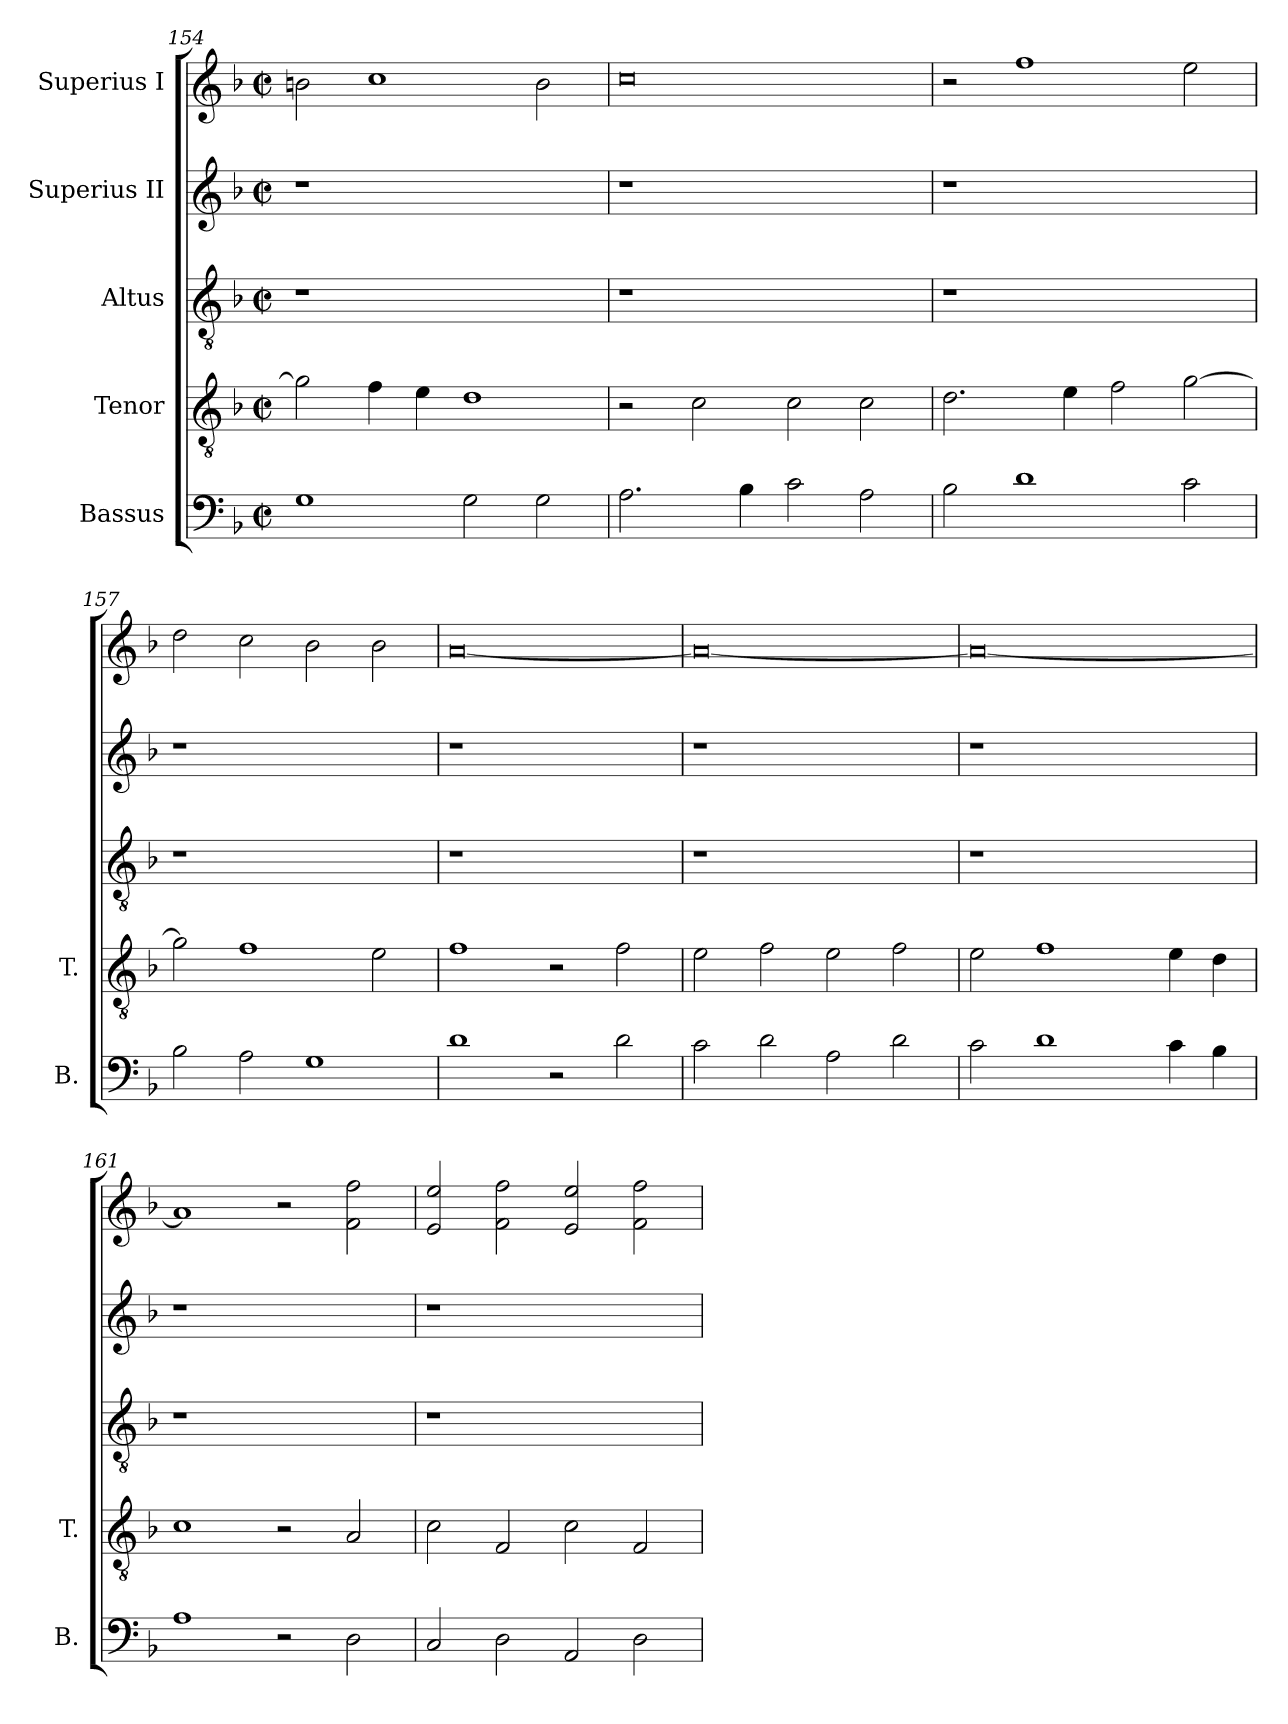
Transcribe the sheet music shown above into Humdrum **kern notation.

**kern	**kern	**kern	**kern	**kern
*part5	*part4	*part3	*part2	*part1
*staff5	*staff4	*staff3	*staff2	*staff1
*I"Bassus	*I"Tenor	*I"Altus	*I"Superius II	*I"Superius I
*I'B.	*I'T.	*	*	*
*clefF4	*clefGv2	*clefGv2	*clefG2	*clefG2
*	*ITrd7c12	*ITrd7c12	*	*
*k[b-]	*k[b-]	*k[b-]	*k[b-]	*k[b-]
*F:	*F:	*F:	*F:	*F:
*M2/2	*M2/2	*M2/2	*M2/2	*M2/2
*met(c|)	*met(c|)	*met(c|)	*met(c|)	*met(c|)
=154	=154	=154	=154	=154
!	!	!LO:N:vis=1	!LO:N:vis=1	!
1Gi	2Gi\]	1r	1r	2bni\
.	4Fi\	.	.	1cci
.	4Ei\	.	.	.
2Gi\	1Di	1ryy	1ryy	.
2Gi\	.	.	.	2bi\
=155	=155	=155	=155	=155
!	!	!LO:N:vis=1	!LO:N:vis=1	!
2.Ai\	2r	1r	1r	0cci
.	2Ci\	.	.	.
4B-i\	.	.	.	.
2ci\	2Ci\	1ryy	1ryy	.
2Ai\	2Ci\	.	.	.
!!LO:PB:g=z
=156	=156	=156	=156	=156
!	!	!LO:N:vis=1	!LO:N:vis=1	!
2B-i\	2.Di\	1r	1r	2r
1di	.	.	.	1ffi
.	4Ei\	.	.	.
.	2Fi\	1ryy	1ryy	.
2ci\	[>2Gi\	.	.	2eei\
=157	=157	=157	=157	=157
!	!	!LO:N:vis=1	!LO:N:vis=1	!
2B-i\	2Gi\]	1r	1r	2ddi\
2Ai\	1Fi	.	.	2cci\
1Gi	.	1ryy	1ryy	2b-i\
.	2Ei\	.	.	2b-i\
=158	=158	=158	=158	=158
!	!	!LO:N:vis=1	!LO:N:vis=1	!
1di	1Fi	1r	1r	[<0ai
2r	2r	1ryy	1ryy	.
2di\	2Fi\	.	.	.
=159	=159	=159	=159	=159
!	!	!LO:N:vis=1	!LO:N:vis=1	!
2ci\	2Ei\	1r	1r	0ai_<
2di\	2Fi\	.	.	.
2Ai\	2Ei\	1ryy	1ryy	.
2di\	2Fi\	.	.	.
=160	=160	=160	=160	=160
!	!	!LO:N:vis=1	!LO:N:vis=1	!
2ci\	2Ei\	1r	1r	0ai_<
1di	1Fi	.	.	.
.	.	1ryy	1ryy	.
4ci\	4Ei\	.	.	.
4B-i\	4Di\	.	.	.
!!LO:LB:g=z
=161	=161	=161	=161	=161
!	!	!LO:N:vis=1	!LO:N:vis=1	!
1Ai	1Ci	1r	1r	1ai]
2r	2r	1ryy	1ryy	2r
2Di\	2AAi/	.	.	2fi\ 2ffi
=162	=162	=162	=162	=162
!	!	!LO:N:vis=1	!LO:N:vis=1	!
2Ci/	2Ci\	1r	1r	2ei/ 2eei
2Di\	2FFi/	.	.	2fi\ 2ffi
2AAi/	2Ci\	1ryy	1ryy	2ei/ 2eei
2Di\	2FFi/	.	.	2fi\ 2ffi
=	=	=	=	=
*-	*-	*-	*-	*-
